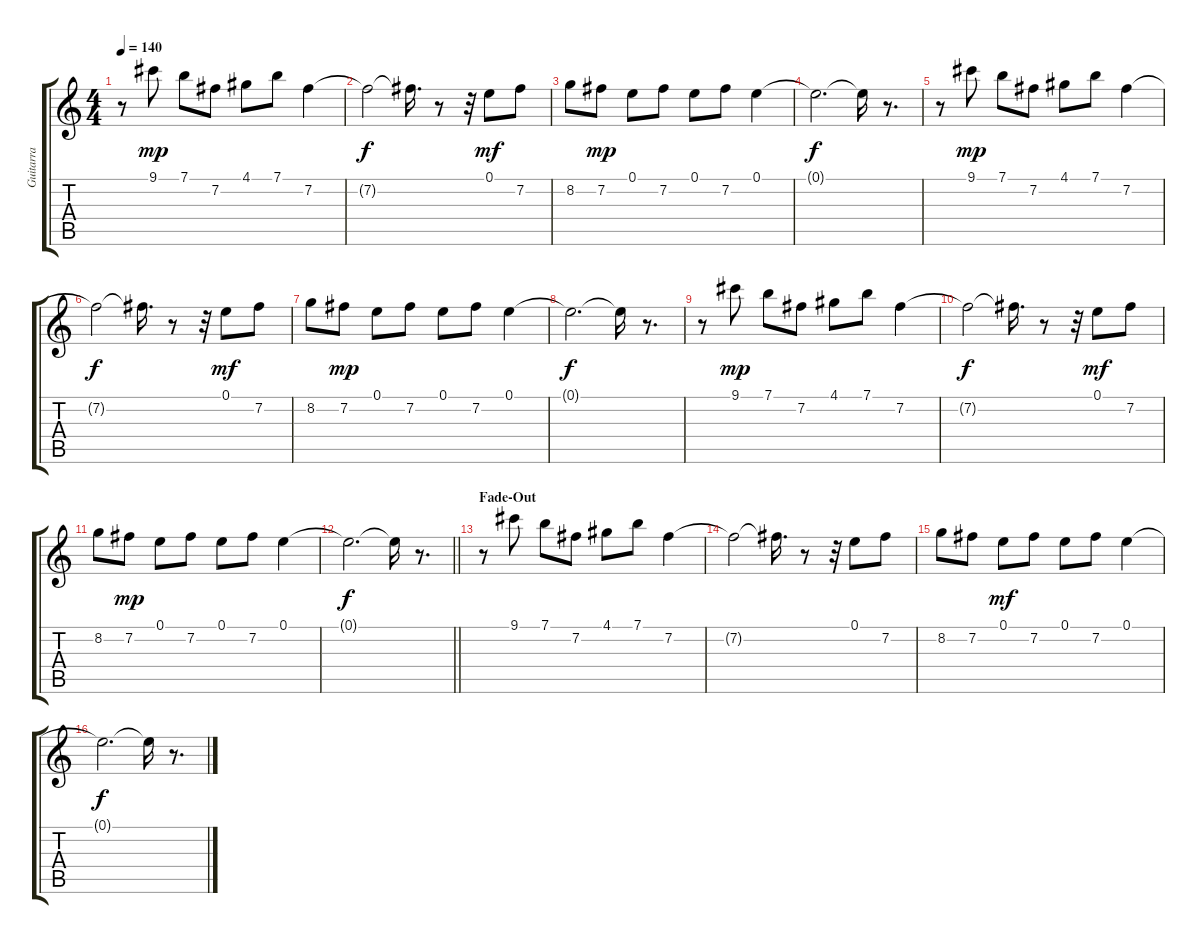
\track ("Guitarra" "Guitarra") {instrument acousticguitarsteel}
\staff {score tabs}
\tuning (E4 B3 G3 D3 A2 E2) {hide}
\ts (4 4)
\tempo 140
\clef g2
\ks c
r.8{dy f} 9.1.8{dy mp} 7.1.8 7.2.8 4.1.8 7.1.8 7.2.4 |
7.2{t}.2{dy f} 7.2{t}.16{d} r.8 r.32 0.1.8{dy mf} 7.2.8 |
8.2.8 7.2.8{dy mp} 0.1.8 7.2.8 0.1.8 7.2.8 0.1.4 |
0.1{t}.2{d dy f} 0.1{t}.16 r.8{d} |
r.8 9.1.8{dy mp} 7.1.8 7.2.8 4.1.8 7.1.8 7.2.4 |
7.2{t}.2{dy f} 7.2{t}.16{d} r.8 r.32 0.1.8{dy mf} 7.2.8 |
8.2.8 7.2.8{dy mp} 0.1.8 7.2.8 0.1.8 7.2.8 0.1.4 |
0.1{t}.2{d dy f} 0.1{t}.16 r.8{d} |
r.8 9.1.8{dy mp} 7.1.8 7.2.8 4.1.8 7.1.8 7.2.4 |
7.2{t}.2{dy f} 7.2{t}.16{d} r.8 r.32 0.1.8{dy mf} 7.2.8 |
8.2.8 7.2.8{dy mp} 0.1.8 7.2.8 0.1.8 7.2.8 0.1.4 |
\barLineRight lightlight
0.1{t}.2{d dy f} 0.1{t}.16 r.8{d} |
\section ("" "Fade-Out")
r.8 9.1.8 7.1.8 7.2.8 4.1.8 7.1.8 7.2.4 |
7.2{t}.2 7.2{t}.16{d} r.8 r.32 0.1.8 7.2.8 |
8.2.8 7.2.8 0.1.8{dy mf} 7.2.8 0.1.8 7.2.8 0.1.4 |
0.1{t}.2{d dy f} 0.1{t}.16 r.8{d}
